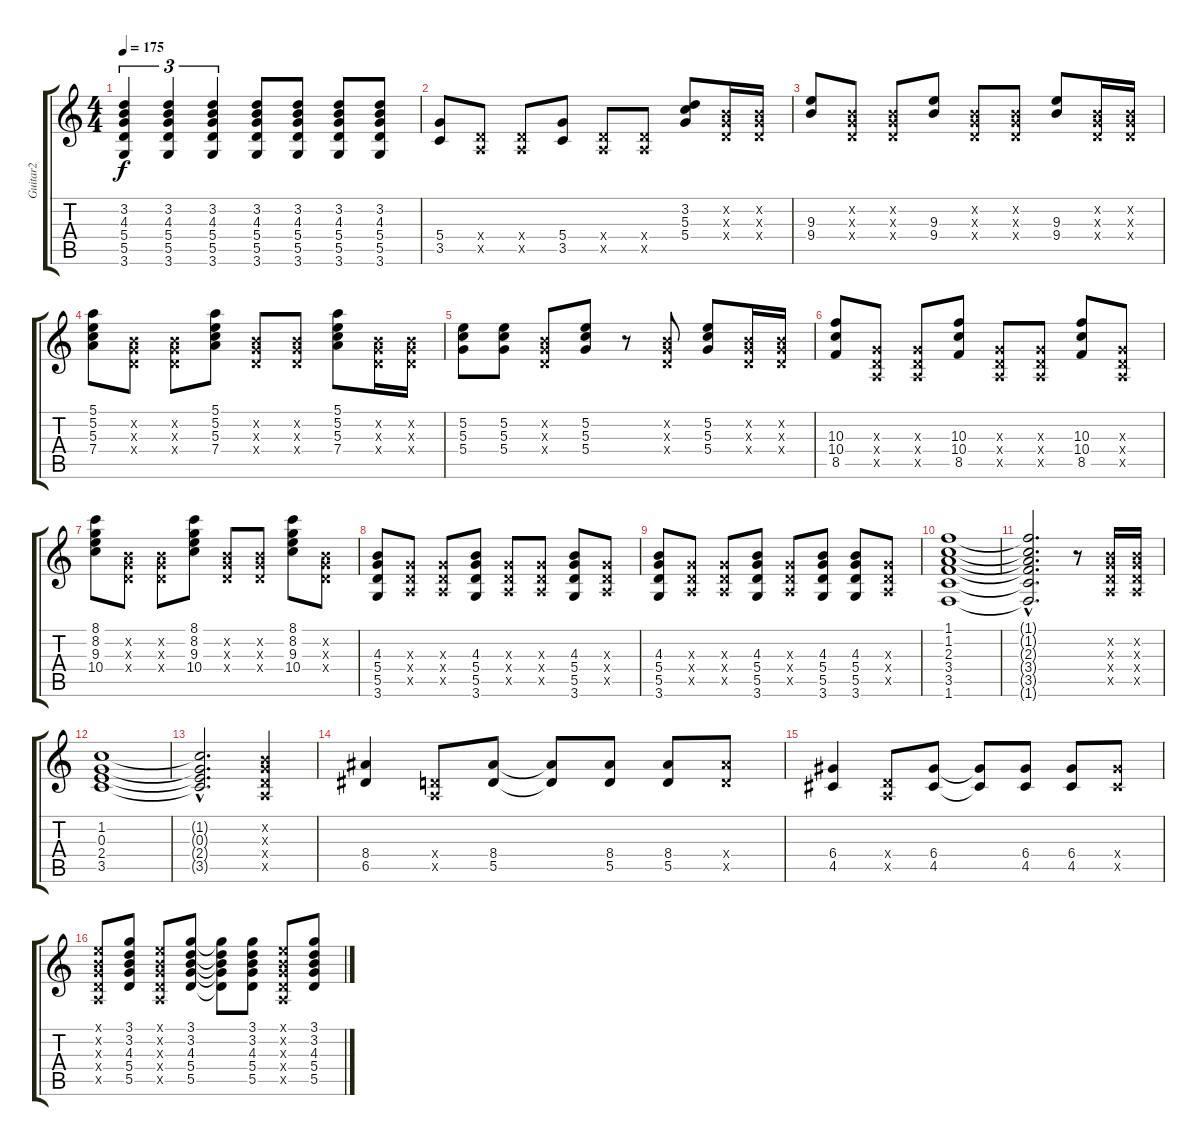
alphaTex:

\track ("Guitar2" "Guitar2") {instrument distortionguitar}
\staff {score tabs}
\tuning (E4 B3 G3 D3 A2 E2) {hide}
\ts (4 4)
\tempo 175
\clef g2
\ks c
(3.2 4.3 5.4 5.5 3.6).4{tu (3 2) dy f} (3.2 4.3 5.4 5.5 3.6).4{tu (3 2)} (3.2 4.3 5.4 5.5 3.6).4{tu (3 2)} (3.2 4.3 5.4 5.5 3.6).8 (3.2 4.3 5.4 5.5 3.6).8 (3.2 4.3 5.4 5.5 3.6).8 (3.2 4.3 5.4 5.5 3.6).8 |
(5.4 3.5).8 (0.4{x} 0.5{x}).8 (0.4{x} 0.5{x}).8 (5.4 3.5).8 (0.4{x} 0.5{x}).8 (0.4{x} 0.5{x}).8 (3.2 5.3 5.4).8 (0.2{x} 0.3{x} 0.4{x}).16 (0.2{x} 0.3{x} 0.4{x}).16 |
(9.3 9.4).8 (0.2{x} 0.3{x} 0.4{x}).8 (0.2{x} 0.3{x} 0.4{x}).8 (9.3 9.4).8 (0.2{x} 0.3{x} 0.4{x}).8 (0.2{x} 0.3{x} 0.4{x}).8 (9.3 9.4).8 (0.2{x} 0.3{x} 0.4{x}).16 (0.2{x} 0.3{x} 0.4{x}).16 |
(5.1 5.2 5.3 7.4).8 (0.2{x} 0.3{x} 0.4{x}).8 (0.2{x} 0.3{x} 0.4{x}).8 (5.1 5.2 5.3 7.4).8 (0.2{x} 0.3{x} 0.4{x}).8 (0.2{x} 0.3{x} 0.4{x}).8 (5.1 5.2 5.3 7.4).8 (0.2{x} 0.3{x} 0.4{x}).16 (0.2{x} 0.3{x} 0.4{x}).16 |
(5.2 5.3 5.4).8 (5.2 5.3 5.4).8 (0.2{x} 0.3{x} 0.4{x}).8 (5.2 5.3 5.4).8 r.8 (0.2{x} 0.3{x} 0.4{x}).8 (5.2 5.3 5.4).8 (0.2{x} 0.3{x} 0.4{x}).16 (0.2{x} 0.3{x} 0.4{x}).16 |
(10.3 10.4 8.5).8 (0.3{x} 0.4{x} 0.5{x}).8 (0.3{x} 0.4{x} 0.5{x}).8 (10.3 10.4 8.5).8 (0.3{x} 0.4{x} 0.5{x}).8 (0.3{x} 0.4{x} 0.5{x}).8 (10.3 10.4 8.5).8 (0.3{x} 0.4{x} 0.5{x}).8 |
(8.1 8.2 9.3 10.4).8 (0.2{x} 0.3{x} 0.4{x}).8 (0.2{x} 0.3{x} 0.4{x}).8 (8.1 8.2 9.3 10.4).8 (0.2{x} 0.3{x} 0.4{x}).8 (0.2{x} 0.3{x} 0.4{x}).8 (8.1 8.2 9.3 10.4).8 (0.2{x} 0.3{x} 0.4{x}).8 |
(4.3 5.4 5.5 3.6).8 (0.3{x} 0.4{x} 0.5{x}).8 (0.3{x} 0.4{x} 0.5{x}).8 (4.3 5.4 5.5 3.6).8 (0.3{x} 0.4{x} 0.5{x}).8 (0.3{x} 0.4{x} 0.5{x}).8 (4.3 5.4 5.5 3.6).8 (0.3{x} 0.4{x} 0.5{x}).8 |
(4.3 5.4 5.5 3.6).8 (0.3{x} 0.4{x} 0.5{x}).8 (0.3{x} 0.4{x} 0.5{x}).8 (4.3 5.4 5.5 3.6).8 (0.3{x} 0.4{x} 0.5{x}).8 (4.3 5.4 5.5 3.6).8 (4.3 5.4 5.5 3.6).8 (0.3{x} 0.4{x} 0.5{x}).8 |
(1.1 1.2 2.3 3.4 3.5 1.6).1 |
(1.1{hac t} 1.2{hac t} 2.3{hac t} 3.4{hac t} 3.5{hac t} 1.6{hac t}).2{d} r.8 (0.2{x} 0.3{x} 0.4{x} 0.5{x}).16 (0.2{x} 0.3{x} 0.4{x} 0.5{x}).16 |
(1.2 0.3 2.4 3.5).1 |
(1.2{hac t} 0.3{hac t} 2.4{hac t} 3.5{hac t}).2{d} (0.2{x} 0.3{x} 0.4{x} 0.5{x}).4 |
(8.4 6.5).4 (0.4{x} 0.5{x}).8 (8.4 5.5).8 (8.4{t} 5.5{t}).8 (8.4 5.5).8 (8.4 5.5).8 (8.4{x} 5.5{x}).8 |
(6.4 4.5).4 (0.4{x} 0.5{x}).8 (6.4 4.5).8 (6.4{t} 4.5{t}).8 (6.4 4.5).8 (6.4 4.5).8 (6.4{x} 4.5{x}).8 |
(0.1{x} 0.2{x} 0.3{x} 0.4{x} 0.5{x}).8 (3.1 3.2 4.3 5.4 5.5).8 (0.1{x} 0.2{x} 0.3{x} 0.4{x} 0.5{x}).8 (3.1 3.2 4.3 5.4 5.5).8 (3.1{t} 3.2{t} 4.3{t} 5.4{t} 5.5{t}).8 (3.1 3.2 4.3 5.4 5.5).8 (0.1{x} 0.2{x} 0.3{x} 0.4{x} 0.5{x}).8 (3.1 3.2 4.3 5.4 5.5).8
